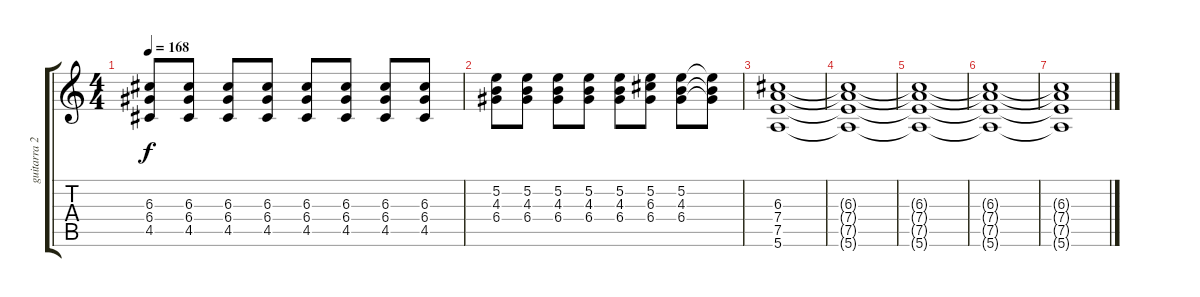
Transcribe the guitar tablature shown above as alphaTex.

\track ("guitarra 2 RSE" "guitarra 2") {instrument overdrivenguitar}
\staff {score tabs}
\tuning (E4 B3 G3 D3 A2 E2) {hide}
\ts (4 4)
\tempo 168
\clef g2
\ks c
(6.3 6.4 4.5).8{dy f} (6.3 6.4 4.5).8 (6.3 6.4 4.5).8 (6.3 6.4 4.5).8 (6.3 6.4 4.5).8 (6.3 6.4 4.5).8 (6.3 6.4 4.5).8 (6.3 6.4 4.5).8 |
(5.2 4.3 6.4).8 (5.2 4.3 6.4).8 (5.2 4.3 6.4).8 (5.2 4.3 6.4).8 (5.2 4.3 6.4).8 (5.2 6.3 6.4).8 (5.2 4.3 6.4).8 (5.2{t} 4.3{t} 6.4{t}).8 |
(6.3 7.4 7.5 5.6).1 |
(6.3{t} 7.4{t} 7.5{t} 5.6{t}).1 |
(6.3{t} 7.4{t} 7.5{t} 5.6{t}).1 |
(6.3{t} 7.4{t} 7.5{t} 5.6{t}).1 |
(6.3{t} 7.4{t} 7.5{t} 5.6{t}).1{volume 1}
